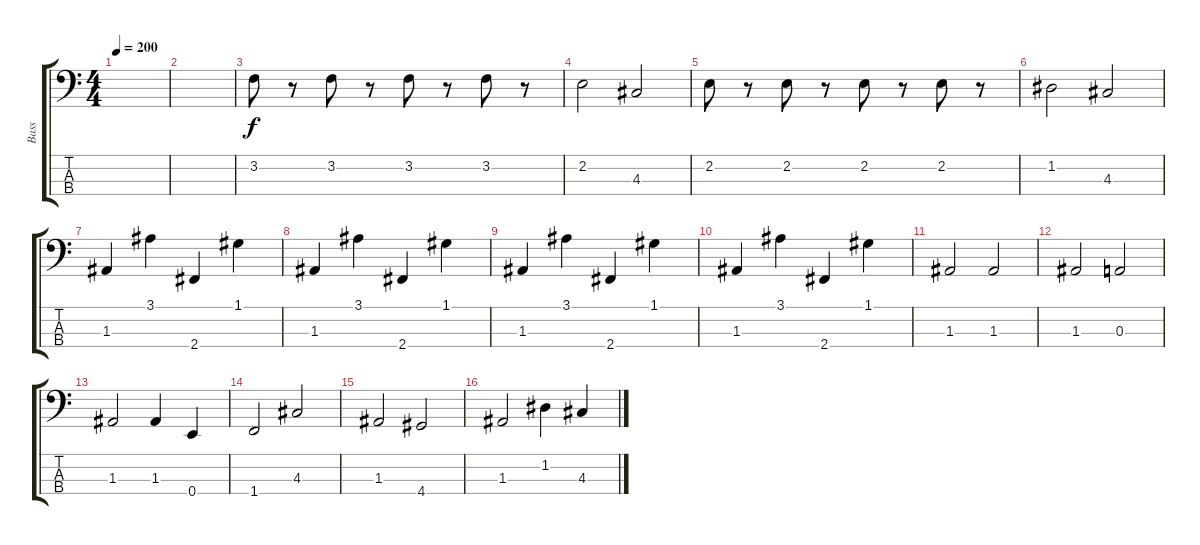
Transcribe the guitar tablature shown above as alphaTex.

\track ("Bass" "Bass") {instrument electricbassfinger}
\staff {score tabs}
\tuning (G2 D2 A1 E1) {hide}
\ts (4 4)
\tempo 200
\clef f4
\ks c
|
|
3.2.8 r.8 3.2.8 r.8 3.2.8 r.8 3.2.8 r.8 |
2.2.2 4.3.2 |
2.2.8 r.8 2.2.8 r.8 2.2.8 r.8 2.2.8 r.8 |
1.2.2 4.3.2 |
1.3.4 3.1.4 2.4.4 1.1.4 |
1.3.4 3.1.4 2.4.4 1.1.4 |
1.3.4 3.1.4 2.4.4 1.1.4 |
1.3.4 3.1.4 2.4.4 1.1.4 |
1.3.2 1.3.2 |
1.3.2 0.3.2 |
1.3.2 1.3.4 0.4.4 |
1.4.2 4.3.2 |
1.3.2 4.4.2 |
1.3.2 1.2.4 4.3.4
